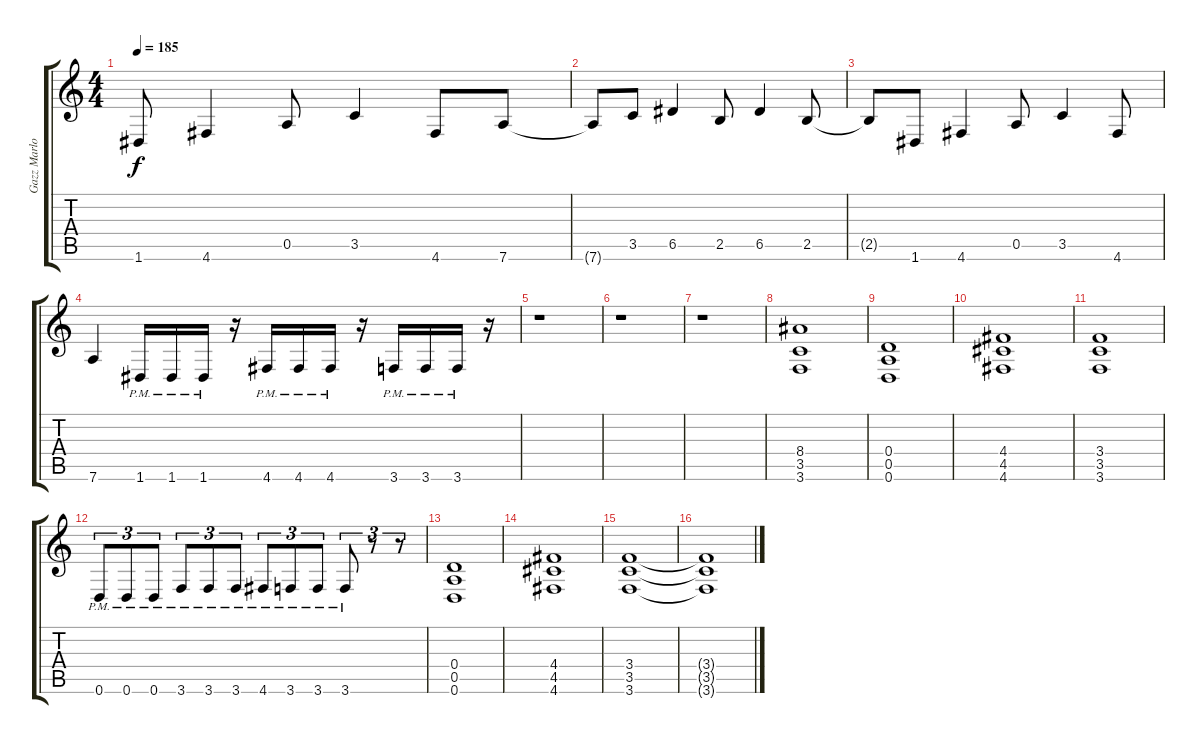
\track ("Gazz Marlow" "Gazz Marlo") {instrument distortionguitar}
\staff {score tabs}
\tuning (E4 B3 A3 D3 A2 D2) {hide}
\ts (4 4)
\tempo 185
\clef g2
\ks c
1.6.8{dy f} 4.6.4 0.5.8 3.5.4 4.6.8 7.6.8 |
7.6{t}.8 3.5.8 6.5.4 2.5.8 6.5.4 2.5.8 |
2.5{t}.8 1.6.8 4.6.4 0.5.8 3.5.4 4.6.8 |
7.6.4 1.6{pm}.16 1.6{pm}.16 1.6{pm}.16 r.16 4.6{pm}.16 4.6{pm}.16 4.6{pm}.16 r.16 3.6{pm}.16 3.6{pm}.16 3.6{pm}.16 r.16 |
\section ("" "")
r.1 |
r.1 |
r.1 |
\section ("" "")
(8.4 3.5 3.6).1 |
(0.4 0.5 0.6).1 |
\section ("" "")
(4.4 4.5 4.6).1 |
(3.4 3.5 3.6).1 |
0.6{pm}.8{tu (3 2)} 0.6{pm}.8{tu (3 2)} 0.6{pm}.8{tu (3 2)} 3.6{pm}.8{tu (3 2)} 3.6{pm}.8{tu (3 2)} 3.6{pm}.8{tu (3 2)} 4.6{pm}.8{tu (3 2)} 3.6{pm}.8{tu (3 2)} 3.6{pm}.8{tu (3 2)} 3.6{pm}.8{tu (3 2)} r.8{tu (3 2)} r.8{tu (3 2)} |
\section ("" "")
(0.4 0.5 0.6).1 |
(4.4 4.5 4.6).1 |
(3.4 3.5 3.6).1 |
\section ("" "")
(3.4{t} 3.5{t} 3.6{t}).1
